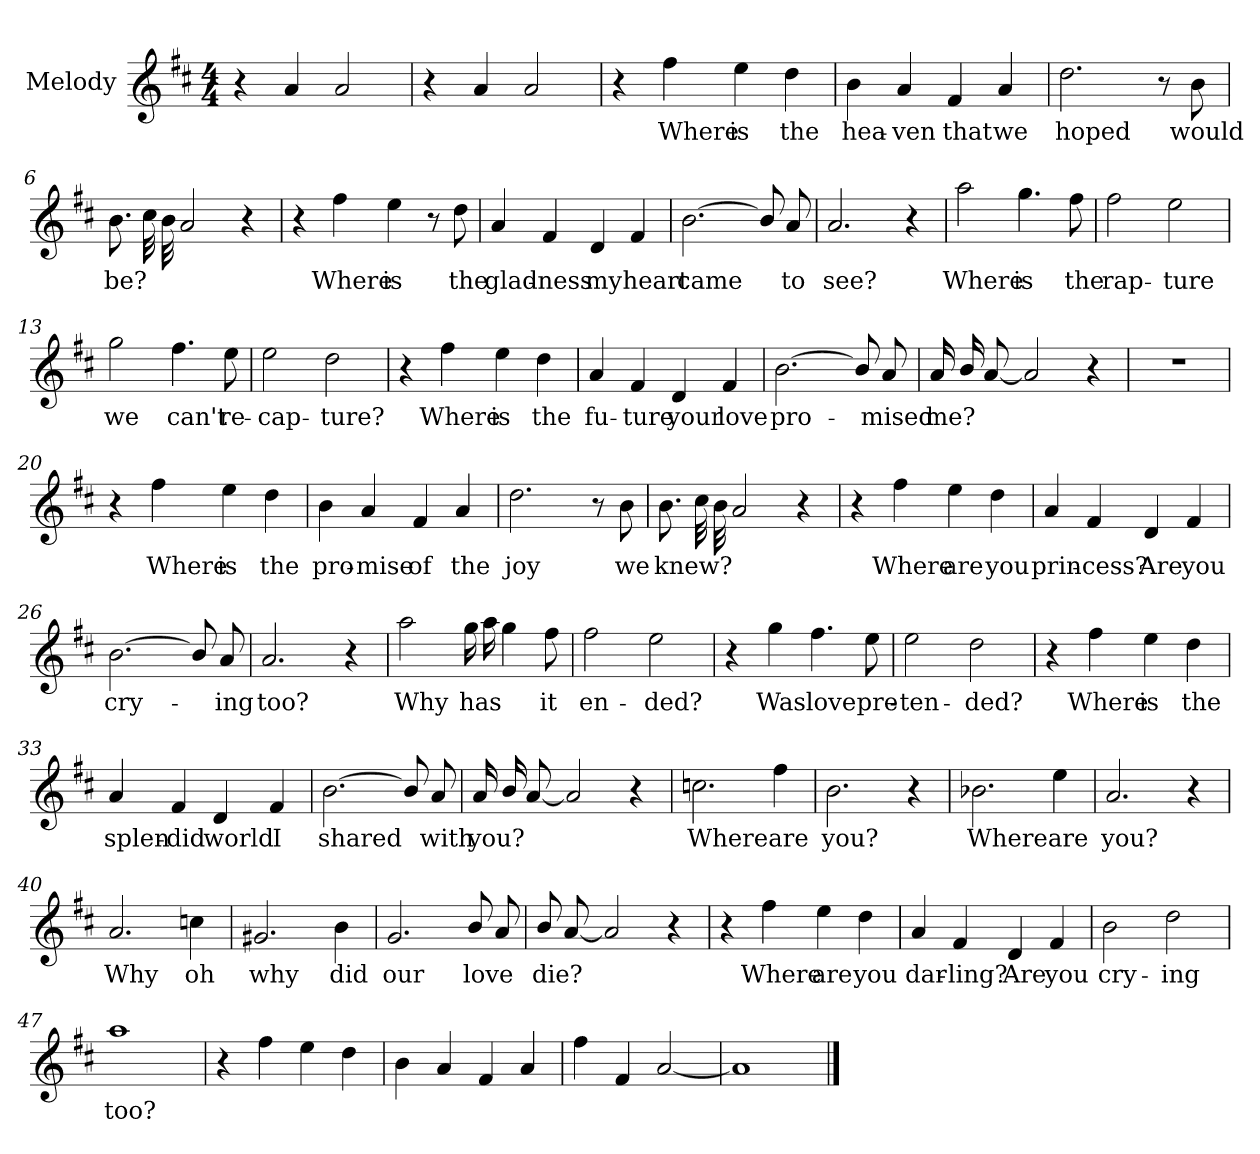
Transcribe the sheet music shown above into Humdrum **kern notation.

**kern	**text
*part1	*part1
*staff1	*staff1
*I"Melody	*
*clefG2	*
*k[f#c#]	*
*M4/4	*
=1	=1
4r	.
4a/	.
2a/	.
=2	=2
4r	.
4a/	.
2a/	.
=3	=3
4r	.
4ff#\	Where
4ee\	is
4dd\	the
=4	=4
4b\	hea-
4a/	ven
4f#/	that
4a/	we
=5	=5
2.dd\	hoped
8r	.
8b\	would
!!LO:LB:g=z
=6	=6
8.b\L	be?
32cc#\LL	.
32b\JJ	.
2a/	.
4r	.
=7	=7
4r	.
4ff#\	Where
4ee\	is
8r	.
8dd\	the
=8	=8
4a/	glad-
4f#/	ness
4d/	my
4f#/	heart
=9	=9
[>2.b\	came
8b/L]	.
8a/	to
=10	=10
2.a/	see?
4r	.
!!LO:LB:g=z
=11	=11
2aa\	Where
4.gg\	is
8ff#\	the
=12	=12
2ff#\	rap-
2ee\	ture
=13	=13
2gg\	we
4.ff#\	can't
8ee\	re-
=14	=14
2ee\	cap-
2dd\	ture?
=15	=15
4r	.
4ff#\	Where
4ee\	is
4dd\	the
!!LO:LB:g=z
=16	=16
4a/	fu-
4f#/	ture
4d/	your
4f#/	love
=17	=17
[>2.b\	pro-
8b/L]	.
8a/	mised
=18	=18
16a/LL	me?
16b/J	.
[<8a/	.
2a/]	.
4r	.
=19	=19
1r	.
=20	=20
4r	.
4ff#\	Where
4ee\	is
4dd\	the
!!LO:LB:g=z
=21	=21
4b\	pro-
4a/	mise
4f#/	of
4a/	the
=22	=22
2.dd\	joy
8r	.
8b\	we
=23	=23
8.b\L	knew?
32cc#\LL	.
32b\JJ	.
2a/	.
4r	.
=24	=24
4r	.
4ff#\	Where
4ee\	are
4dd\	you
=25	=25
4a/	prin-
4f#/	cess?
4d/	Are
4f#/	you
!!LO:LB:g=z
=26	=26
[>2.b\	cry-
8b/L]	.
8a/	ing
=27	=27
2.a/	too?
4r	.
=28	=28
2aa\	Why
16gg\LL	has
16aa\J	.
4gg\	.
8ff#\	it
=29	=29
2ff#\	en-
2ee\	ded?
=30	=30
4r	.
4gg\	Was
4.ff#\	love
8ee\	pre-
!!LO:LB:g=z
=31	=31
2ee\	ten-
2dd\	ded?
=32	=32
4r	.
4ff#\	Where
4ee\	is
4dd\	the
=33	=33
4a/	splen-
4f#/	did
4d/	world
4f#/	I
=34	=34
[>2.b\	shared
8b/L]	.
8a/	with
=35	=35
16a/LL	you?
16b/J	.
[<8a/	.
2a/]	.
4r	.
!!LO:LB:g=z
=36	=36
2.ccn\	Where
4ff#\	are
=37	=37
2.b\	you?
4r	.
=38	=38
2.b-X\	Where
4ee\	are
=39	=39
2.a/	you?
4r	.
=40	=40
2.a/	Why
4ccn\	oh
=41	=41
2.g#X/	why
4b\	did
!!LO:LB:g=z
=42	=42
2.g/	our
8b/L	love
8a/	.
=43	=43
8b/L	die?
[<8a/	.
2a/]	.
4r	.
=44	=44
4r	.
4ff#\	Where
4ee\	are
4dd\	you
=45	=45
4a/	dar-
4f#/	ling?
4d/	Are
4f#/	you
=46	=46
2b\	cry-
2dd\	ing
!!LO:PB:g=z
=47	=47
1aa	too?
=48	=48
4r	.
4ff#\	.
4ee\	.
4dd\	.
=49	=49
4b\	.
4a/	.
4f#/	.
4a/	.
=50	=50
4ff#\	.
4f#/	.
[<2a/	.
=51	=51
1a]	.
==	==
*-	*-
